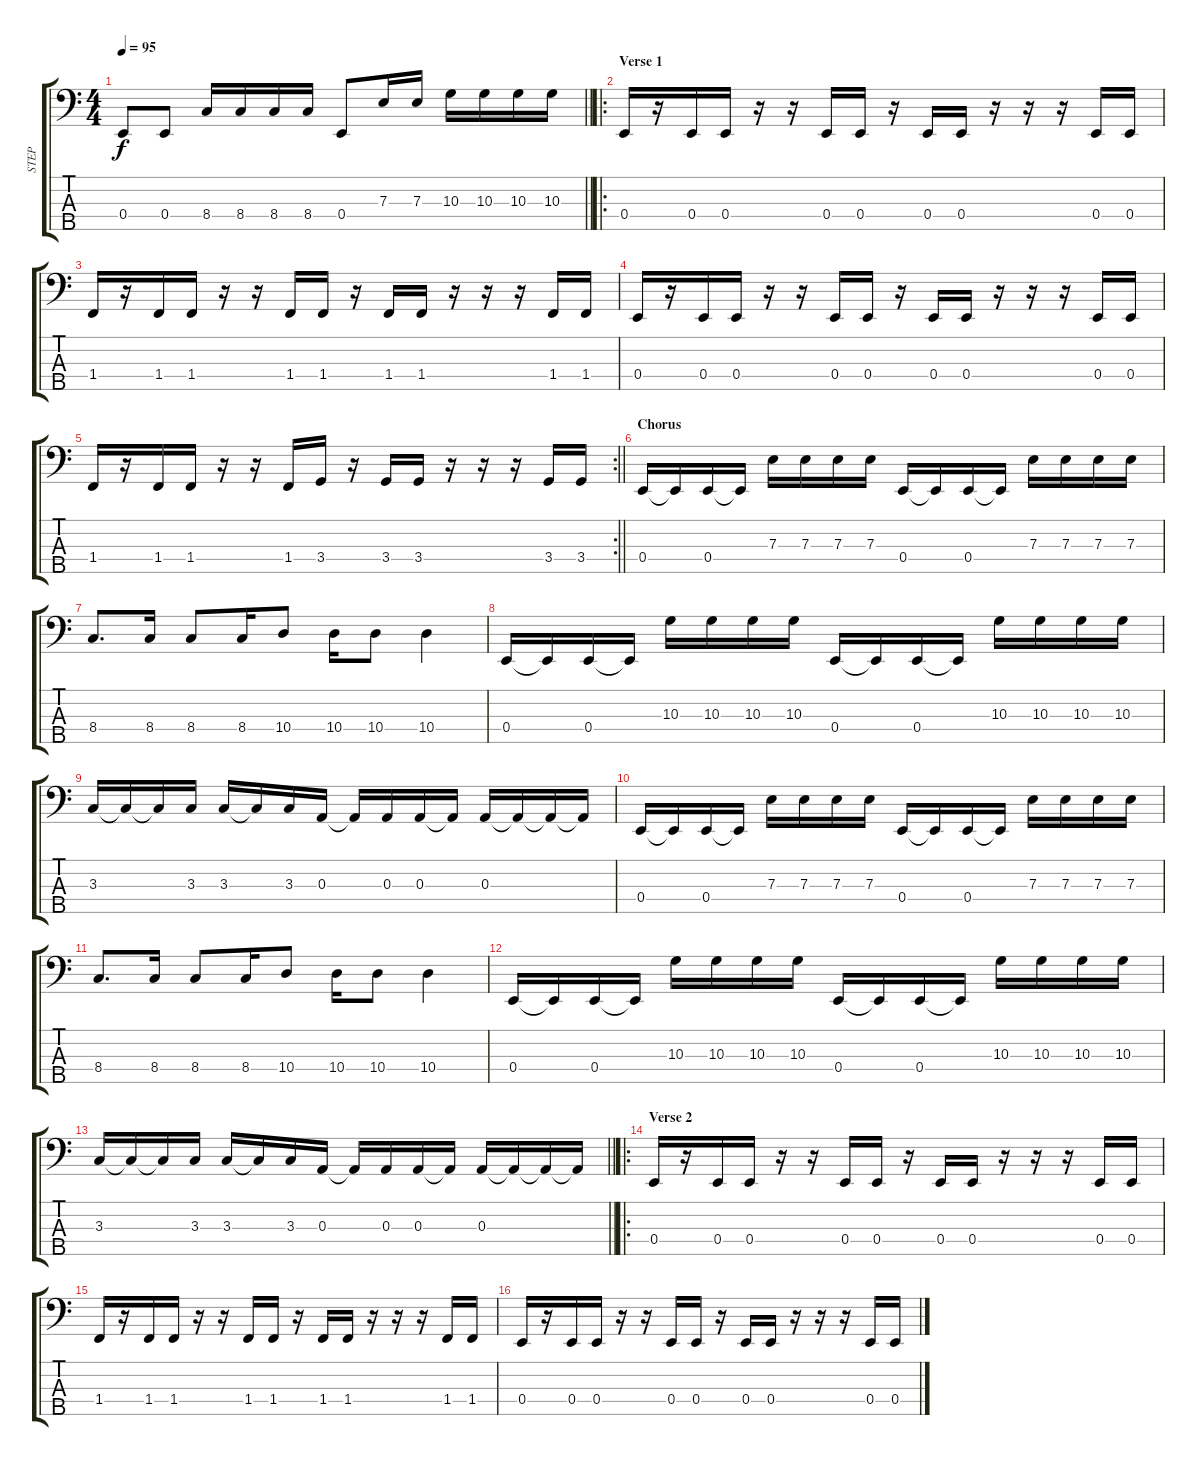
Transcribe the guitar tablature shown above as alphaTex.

\track ("STEP" "STEP") {instrument electricbasspick}
\staff {score tabs}
\tuning (G2 D2 A1 E1 B0) {hide}
\ts (4 4)
\tempo 95
\clef f4
\barLineRight lightlight
\ks c
0.4.8{dy f} 0.4.8 8.4.16 8.4.16 8.4.16 8.4.16 0.4.8 7.3.16 7.3.16 10.3.16 10.3.16 10.3.16 10.3.16 |
\ro
\section ("" "Verse 1")
0.4.16 r.16 0.4.16 0.4.16 r.16 r.16 0.4.16 0.4.16 r.16 0.4.16 0.4.16 r.16 r.16 r.16 0.4.16 0.4.16 |
1.4.16 r.16 1.4.16 1.4.16 r.16 r.16 1.4.16 1.4.16 r.16 1.4.16 1.4.16 r.16 r.16 r.16 1.4.16 1.4.16 |
0.4.16 r.16 0.4.16 0.4.16 r.16 r.16 0.4.16 0.4.16 r.16 0.4.16 0.4.16 r.16 r.16 r.16 0.4.16 0.4.16 |
\rc 2
\barLineRight lightlight
1.4.16 r.16 1.4.16 1.4.16 r.16 r.16 1.4.16 3.4.16 r.16 3.4.16 3.4.16 r.16 r.16 r.16 3.4.16 3.4.16 |
\section ("" "Chorus")
0.4.16 0.4{t}.16 0.4.16 0.4{t}.16 7.3.16 7.3.16 7.3.16 7.3.16 0.4.16 0.4{t}.16 0.4.16 0.4{t}.16 7.3.16 7.3.16 7.3.16 7.3.16 |
8.4.8{d} 8.4.16 8.4.8 8.4.16 10.4.8 10.4.16 10.4.8 10.4.4 |
0.4.16 0.4{t}.16 0.4.16 0.4{t}.16 10.3.16 10.3.16 10.3.16 10.3.16 0.4.16 0.4{t}.16 0.4.16 0.4{t}.16 10.3.16 10.3.16 10.3.16 10.3.16 |
3.3.16 3.3{t}.16 3.3{t}.16 3.3.16 3.3.16 3.3{t}.16 3.3.16 0.3.16 0.3{t}.16 0.3.16 0.3.16 0.3{t}.16 0.3.16 0.3{t}.16 0.3{t}.16 0.3{t}.16 |
0.4.16 0.4{t}.16 0.4.16 0.4{t}.16 7.3.16 7.3.16 7.3.16 7.3.16 0.4.16 0.4{t}.16 0.4.16 0.4{t}.16 7.3.16 7.3.16 7.3.16 7.3.16 |
8.4.8{d} 8.4.16 8.4.8 8.4.16 10.4.8 10.4.16 10.4.8 10.4.4 |
0.4.16 0.4{t}.16 0.4.16 0.4{t}.16 10.3.16 10.3.16 10.3.16 10.3.16 0.4.16 0.4{t}.16 0.4.16 0.4{t}.16 10.3.16 10.3.16 10.3.16 10.3.16 |
\barLineRight lightlight
3.3.16 3.3{t}.16 3.3{t}.16 3.3.16 3.3.16 3.3{t}.16 3.3.16 0.3.16 0.3{t}.16 0.3.16 0.3.16 0.3{t}.16 0.3.16 0.3{t}.16 0.3{t}.16 0.3{t}.16 |
\ro
\section ("" "Verse 2")
0.4.16 r.16 0.4.16 0.4.16 r.16 r.16 0.4.16 0.4.16 r.16 0.4.16 0.4.16 r.16 r.16 r.16 0.4.16 0.4.16 |
1.4.16 r.16 1.4.16 1.4.16 r.16 r.16 1.4.16 1.4.16 r.16 1.4.16 1.4.16 r.16 r.16 r.16 1.4.16 1.4.16 |
0.4.16 r.16 0.4.16 0.4.16 r.16 r.16 0.4.16 0.4.16 r.16 0.4.16 0.4.16 r.16 r.16 r.16 0.4.16 0.4.16
